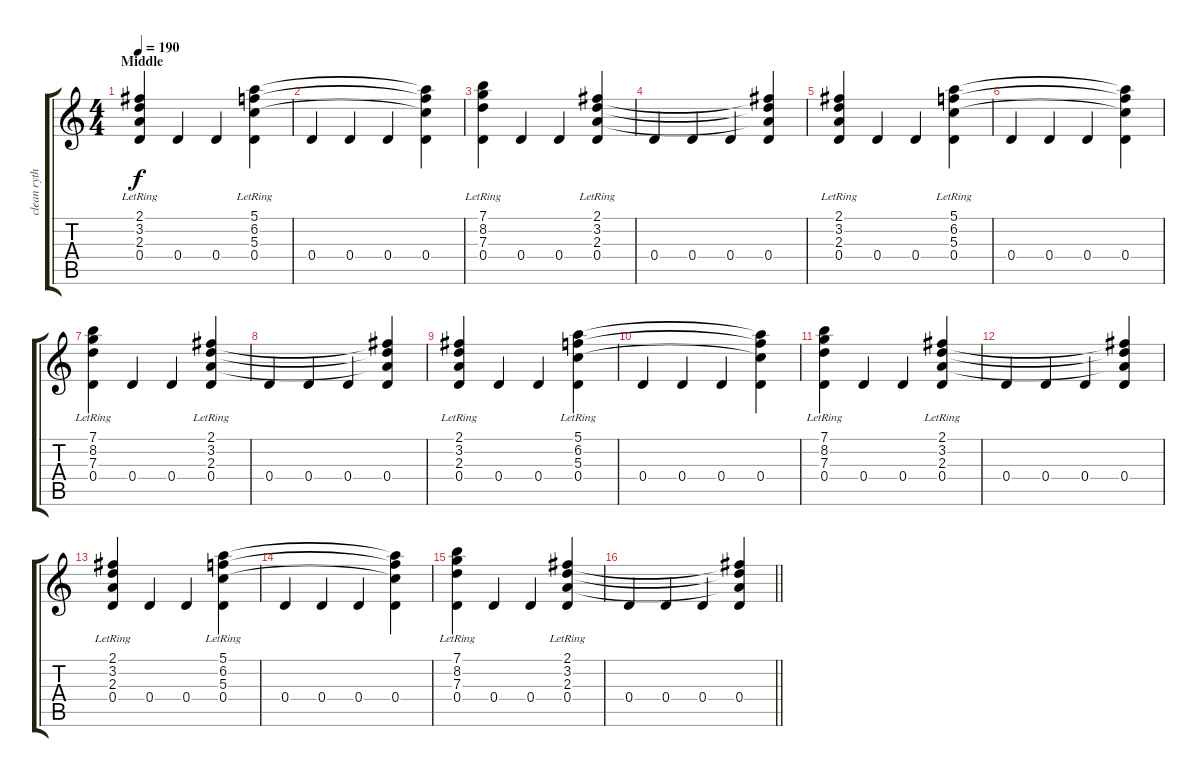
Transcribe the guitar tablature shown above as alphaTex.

\track ("clean rythm" "clean ryth") {instrument electricguitarjazz}
\staff {score tabs}
\tuning (E4 B3 G3 D3 A2 E2) {hide}
\ts (4 4)
\section ("" "Middle")
\tempo 190
\clef g2
\ks c
(2.1{lr} 3.2{lr} 2.3{lr} 0.4).4{dy f} 0.4.4 0.4.4 (5.1{lr} 6.2{lr} 5.3{lr} 0.4).4 |
0.4.4 0.4.4 0.4.4 (5.1{t} 6.2{t} 5.3{t} 0.4).4 |
(7.1{lr} 8.2{lr} 7.3{lr} 0.4).4 0.4.4 0.4.4 (2.1{lr} 3.2 2.3 0.4).4 |
0.4.4 0.4.4 0.4.4 (2.1{t} 3.2{t} 2.3{t} 0.4).4 |
(2.1{lr} 3.2{lr} 2.3{lr} 0.4).4 0.4.4 0.4.4 (5.1{lr} 6.2{lr} 5.3{lr} 0.4).4 |
0.4.4 0.4.4 0.4.4 (5.1{t} 6.2{t} 5.3{t} 0.4).4 |
(7.1{lr} 8.2{lr} 7.3{lr} 0.4).4 0.4.4 0.4.4 (2.1{lr} 3.2 2.3 0.4).4 |
0.4.4 0.4.4 0.4.4 (2.1{t} 3.2{t} 2.3{t} 0.4).4 |
(2.1{lr} 3.2{lr} 2.3{lr} 0.4).4 0.4.4 0.4.4 (5.1{lr} 6.2{lr} 5.3{lr} 0.4).4 |
0.4.4 0.4.4 0.4.4 (5.1{t} 6.2{t} 5.3{t} 0.4).4 |
(7.1{lr} 8.2{lr} 7.3{lr} 0.4).4 0.4.4 0.4.4 (2.1{lr} 3.2 2.3 0.4).4 |
0.4.4 0.4.4 0.4.4 (2.1{t} 3.2{t} 2.3{t} 0.4).4 |
(2.1{lr} 3.2{lr} 2.3{lr} 0.4).4 0.4.4 0.4.4 (5.1{lr} 6.2{lr} 5.3{lr} 0.4).4 |
0.4.4 0.4.4 0.4.4 (5.1{t} 6.2{t} 5.3{t} 0.4).4 |
(7.1{lr} 8.2{lr} 7.3{lr} 0.4).4 0.4.4 0.4.4 (2.1{lr} 3.2 2.3 0.4).4 |
\barLineRight lightlight
0.4.4 0.4.4 0.4.4 (2.1{t} 3.2{t} 2.3{t} 0.4).4
